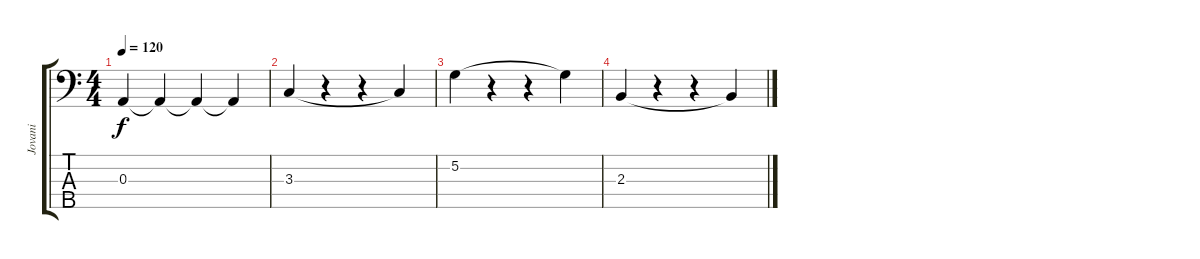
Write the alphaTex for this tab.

\track ("Jovani" "Jovani") {instrument electricbassfinger}
\staff {score tabs}
\tuning (G2 D2 A1 E1 B0) {hide}
\ts (4 4)
\tempo 120
\clef f4
\ks c
0.3.4{dy f} 0.3{t}.4 0.3{t}.4 0.3{t}.4 |
3.3.4 r.4 r.4 3.3{t}.4 |
5.2.4 r.4 r.4 5.2{t}.4 |
2.3.4 r.4 r.4 2.3{t}.4
